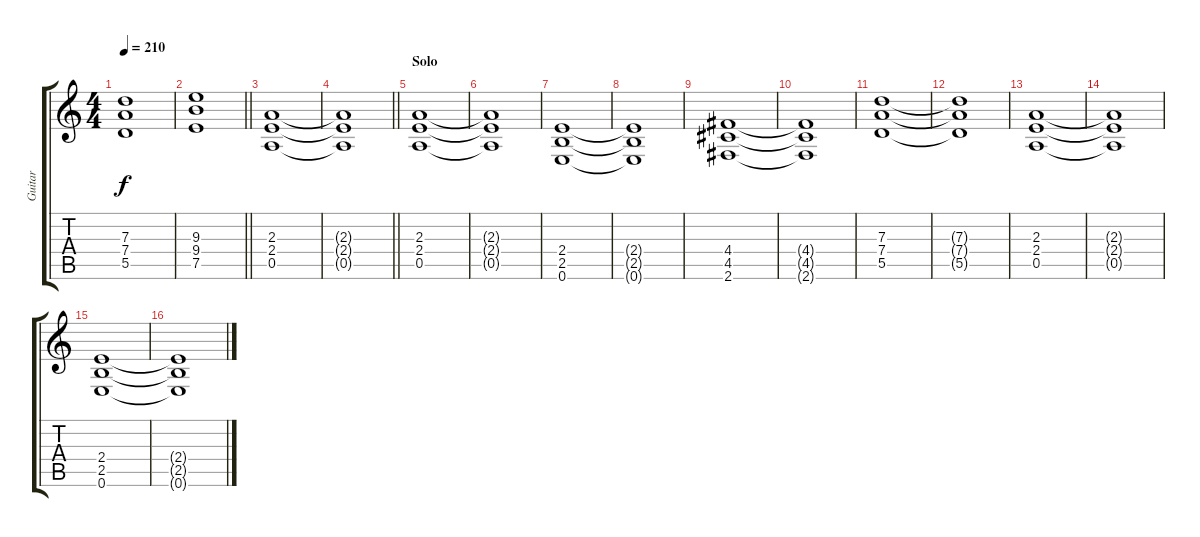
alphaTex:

\track ("Guitar" "Guitar") {instrument distortionguitar}
\staff {score tabs}
\tuning (E4 B3 G3 D3 A2 E2) {hide}
\ts (4 4)
\tempo 210
\clef g2
\ks c
(7.3 7.4 5.5).1{dy f} |
\barLineRight lightlight
(9.3 9.4 7.5).1 |
(2.3 2.4 0.5).1 |
\barLineRight lightlight
(2.3{t} 2.4{t} 0.5{t}).1 |
\section ("" "Solo")
(2.3 2.4 0.5).1 |
(2.3{t} 2.4{t} 0.5{t}).1 |
(2.4 2.5 0.6).1 |
(2.4{t} 2.5{t} 0.6{t}).1 |
(4.4 4.5 2.6).1 |
(4.4{t} 4.5{t} 2.6{t}).1 |
(7.3 7.4 5.5).1 |
(7.3{t} 7.4{t} 5.5{t}).1 |
(2.3 2.4 0.5).1 |
(2.3{t} 2.4{t} 0.5{t}).1 |
(2.4 2.5 0.6).1 |
(2.4{t} 2.5{t} 0.6{t}).1
